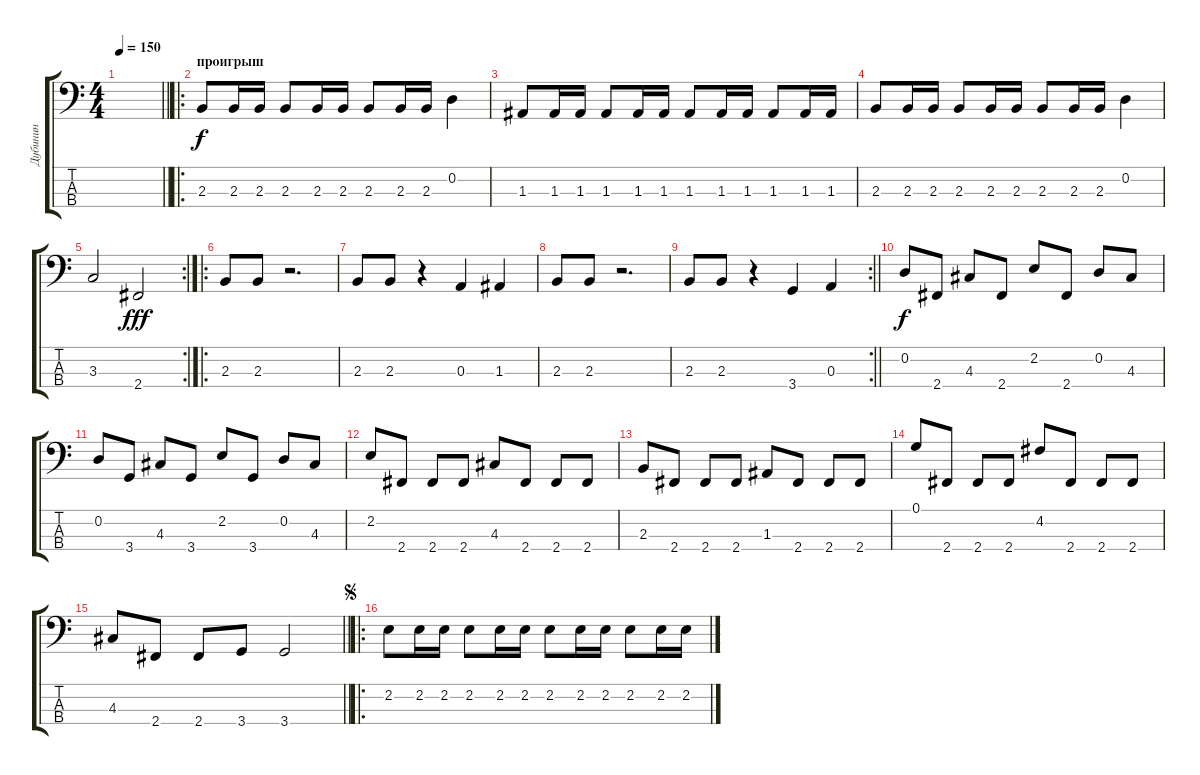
\track ("Дубинин" "Дубинин") {instrument electricbassfinger}
\staff {score tabs}
\tuning (G2 D2 A1 E1) {hide}
\ts (4 4)
\tempo 150
\clef f4
\barLineRight lightlight
\ks c
|
\ro
\section ("" "проигрыш")
2.3.8 2.3.16 2.3.16 2.3.8 2.3.16 2.3.16 2.3.8 2.3.16 2.3.16 0.2.4 |
1.3.8 1.3.16 1.3.16 1.3.8 1.3.16 1.3.16 1.3.8 1.3.16 1.3.16 1.3.8 1.3.16 1.3.16 |
2.3.8 2.3.16 2.3.16 2.3.8 2.3.16 2.3.16 2.3.8 2.3.16 2.3.16 0.2.4 |
\rc 2
3.3.2 2.4.2{dy fff} |
\ro
2.3.8 2.3.8 r.2{d} |
2.3.8 2.3.8 r.4 0.3.4 1.3.4 |
2.3.8 2.3.8 r.2{d} |
\rc 2
\barLineRight lightlight
2.3.8 2.3.8 r.4 3.4.4 0.3.4 |
\section ("" "")
0.2.8{dy f} 2.4.8 4.3.8 2.4.8 2.2.8 2.4.8 0.2.8 4.3.8 |
0.2.8 3.4.8 4.3.8 3.4.8 2.2.8 3.4.8 0.2.8 4.3.8 |
2.2.8 2.4.8 2.4.8 2.4.8 4.3.8 2.4.8 2.4.8 2.4.8 |
2.3.8 2.4.8 2.4.8 2.4.8 1.3.8 2.4.8 2.4.8 2.4.8 |
0.1.8 2.4.8 2.4.8 2.4.8 4.2.8 2.4.8 2.4.8 2.4.8 |
\barLineRight lightlight
4.3.8 2.4.8 2.4.8 3.4.8 3.4.2 |
\ro
\section ("" "")
\jump segno
2.2.8 2.2.16 2.2.16 2.2.8 2.2.16 2.2.16 2.2.8 2.2.16 2.2.16 2.2.8 2.2.16 2.2.16
